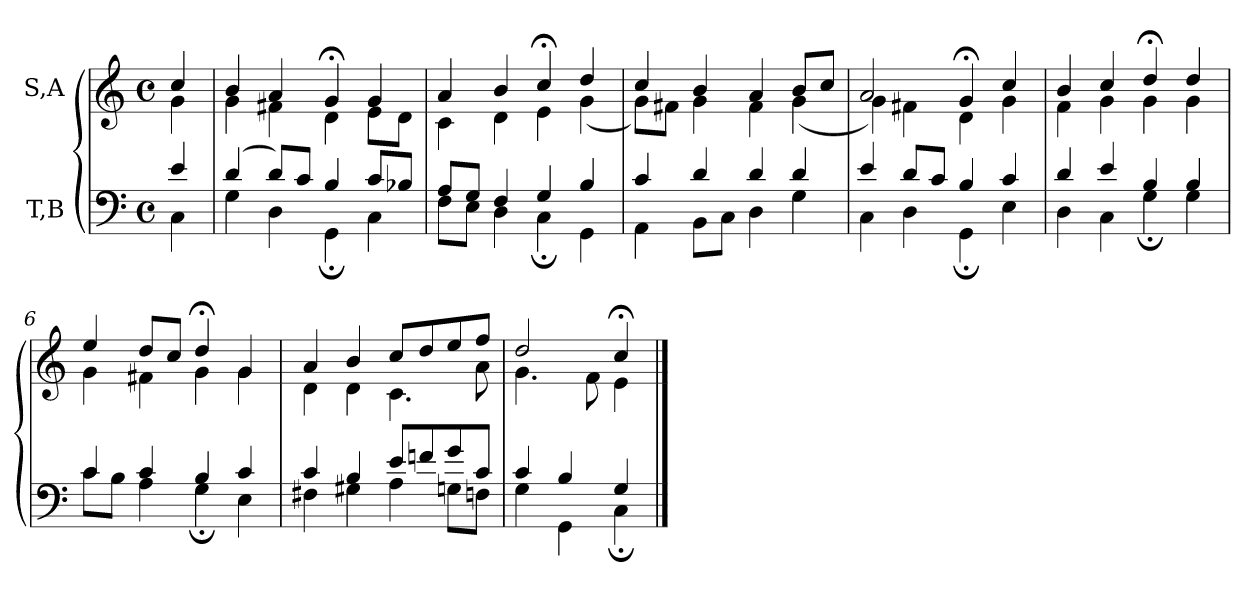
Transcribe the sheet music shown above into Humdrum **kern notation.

**kern	**kern
*part2	*part1
*staff2	*staff1
*I"T,B	*I"S,A
*clefF4	*clefG2
*k[]	*k[]
*M4/4	*M4/4
*met(c)	*met(c)
=	=
*^	*^
4e	4C	4cc	4g
=1	=1	=1	=1
(>4d	4G	4b	4g
8dL)	4D	4a	4f#X
8cJ	.	.	.
4B	4GG;	4g;<	4d
8cL	4C	4g	8eL
8B-XJ	.	.	8dJ
=2	=2	=2	=2
8AL	8FL	4a	4c
8GJ	8EJ	.	.
4F	4D	4b	4d
4G	4C;	4cc;<	4e
4B	4GG	4dd	(<4g
=3	=3	=3	=3
4c	4AA	4cc	8gL)
.	.	.	8f#XJ
4d	8BBL	4b	4g
.	8CJ	.	.
4d	4D	4a	4f#
4d	4G	8bL	(<4g
.	.	8ccJ	.
=4	=4	=4	=4
4e	4C	2a	4g)
8dL	4D	.	4f#X
8cJ	.	.	.
4B	4GG;	4g;<	4d
4c	4E	4cc	4g
=5	=5	=5	=5
4d	4D	4b	4f
4e	4C	4cc	4g
4B	4G;	4dd;<	4g
4B	4G	4dd	4g
=6	=6	=6	=6
4c	8cL	4ee	4g
.	8BJ	.	.
4c	4A	8ddL	4f#X
.	.	8ccJ	.
4B	4G;	4dd;<	4g
4c	4E	4g	4g
=7	=7	=7	=7
4c	4F#X	4a	4d
4B	4G#X	4b	4d
8eL	4A	8ccL	4.c
8fn	.	8dd	.
8g	8GnL	8ee	.
8cJ	8FnJ	8ffJ	8a
=8	=8	=8	=8
4c	4G	2dd	4.g
4B	4GG	.	.
.	.	.	8f
4G	4C;	4cc;<	4e
*v	*v	*	*
*	*v	*v
==	==
*-	*-
